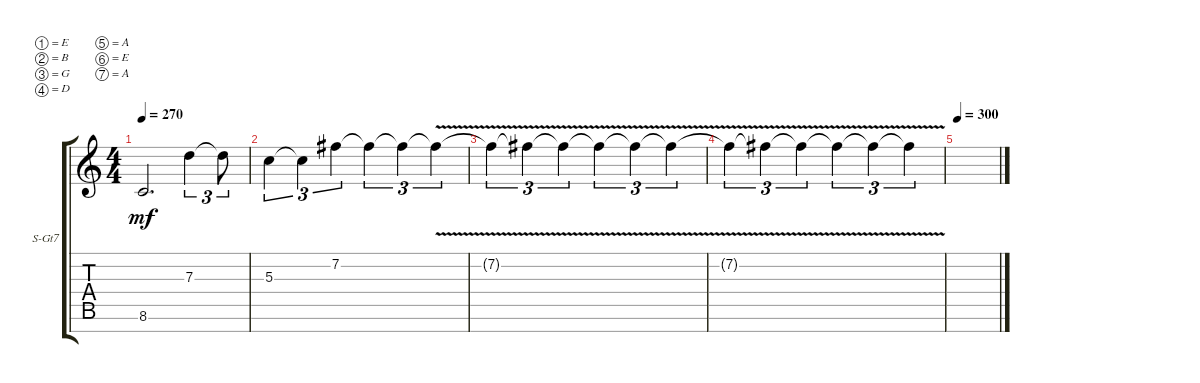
\defaultSystemsLayout 4
\bracketExtendMode groupsimilarinstruments
\firstSystemTrackNameOrientation horizontal
\otherSystemsTrackNameOrientation horizontal
\track ("Steel Guitar" "S-Gt7") {instrument acousticguitarsteel}
\staff {score tabs}
\tuning (E4 B3 G3 D3 A2 E2 A1)
\ts (4 4)
\tempo 270
\clef g2
\ks c
8.6{t}.2{d dy mf} 7.3.4{tu (3 2)} 7.3{t}.8{tu (3 2)} |
5.3.4{tu (3 2)} 5.3{t}.4{tu (3 2)} 7.2.4{tu (3 2)} 7.2{t}.4{tu (3 2)} 7.2{t}.4{tu (3 2)} 7.2{v t}.4{tu (3 2)} |
7.2{v t}.4{tu (3 2)} 7.2{v t}.4{tu (3 2)} 7.2{v t}.4{tu (3 2)} 7.2{v t}.4{tu (3 2)} 7.2{v t}.4{tu (3 2)} 7.2{v t}.4{tu (3 2)} |
7.2{v t}.4{tu (3 2)} 7.2{v t}.4{tu (3 2)} 7.2{v t}.4{tu (3 2)} 7.2{v t}.4{tu (3 2)} 7.2{v t}.4{tu (3 2)} 7.2{v t}.4{tu (3 2)} |
\tempo 300
